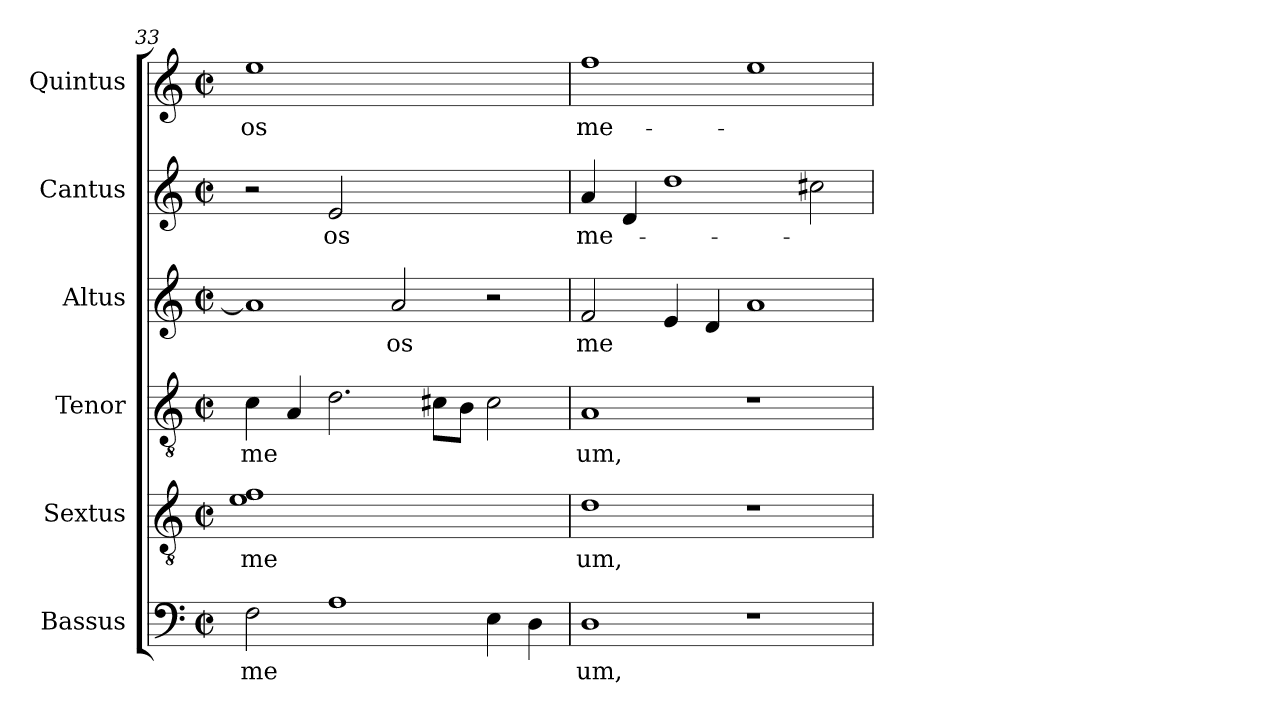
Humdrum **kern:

**kern	**text	**kern	**text	**kern	**text	**kern	**text	**kern	**text	**kern	**text
*part6	*part6	*part5	*part5	*part4	*part4	*part3	*part3	*part2	*part2	*part1	*part1
*staff6	*staff6	*staff5	*staff5	*staff4	*staff4	*staff3	*staff3	*staff2	*staff2	*staff1	*staff1
*I"Bassus	*	*I"Sextus	*	*I"Tenor	*	*I"Altus	*	*I"Cantus	*	*I"Quintus	*
*clefF4	*	*clefGv2	*	*clefGv2	*	*clefG2	*	*clefG2	*	*clefG2	*
*M2/2	*	*M2/2	*	*M2/2	*	*M2/2	*	*M2/2	*	*M2/2	*
*met(c|)	*	*met(c|)	*	*met(c|)	*	*met(c|)	*	*met(c|)	*	*met(c|)	*
=33	=33	=33	=33	=33	=33	=33	=33	=33	=33	=33	=33
!	!LO:LY:b	!	!LO:LY:b:cj	!	!LO:LY:b	!	!	!	!	!	!LO:LY:b:cj
2F\	me	1f 1e	me	4c\	me	1a]	.	2r	.	1ee	os
.	.	.	.	4A/	.	.	.	.	.	.	.
!	!	!	!	!	!	!	!	!	!LO:LY:b:cj	!	!
1A	.	.	.	2.d\	.	.	.	2e/	os	.	.
!	!	!	!	!	!	!	!LO:LY:b:cj	!	!	!	!
.	.	1ryy	.	.	.	2a/	os	1ryy	.	1ryy	.
.	.	.	.	8c#\L	.	.	.	.	.	.	.
.	.	.	.	8B\J	.	.	.	.	.	.	.
4E\	.	.	.	2c#\	.	2r	.	.	.	.	.
4D\	.	.	.	.	.	.	.	.	.	.	.
!!LO:LB:g=z
=34	=34	=34	=34	=34	=34	=34	=34	=34	=34	=34	=34
!	!LO:LY:b:cj	!	!LO:LY:b:cj	!	!LO:LY:b:cj	!	!LO:LY:b	!	!LO:LY:b	!	!LO:LY:b:cj
1D	um,	1d	um,	1A	um,	2f/	me	4a/	me-	1ff	me-
.	.	.	.	.	.	.	.	4d/	.	.	.
.	.	.	.	.	.	4e/	.	1dd	.	.	.
.	.	.	.	.	.	4d/	.	.	.	.	.
1r	.	1r	.	1r	.	1a	.	.	.	1ee	.
.	.	.	.	.	.	.	.	2cc#X\	.	.	.
=	=	=	=	=	=	=	=	=	=	=	=
*-	*-	*-	*-	*-	*-	*-	*-	*-	*-	*-	*-
